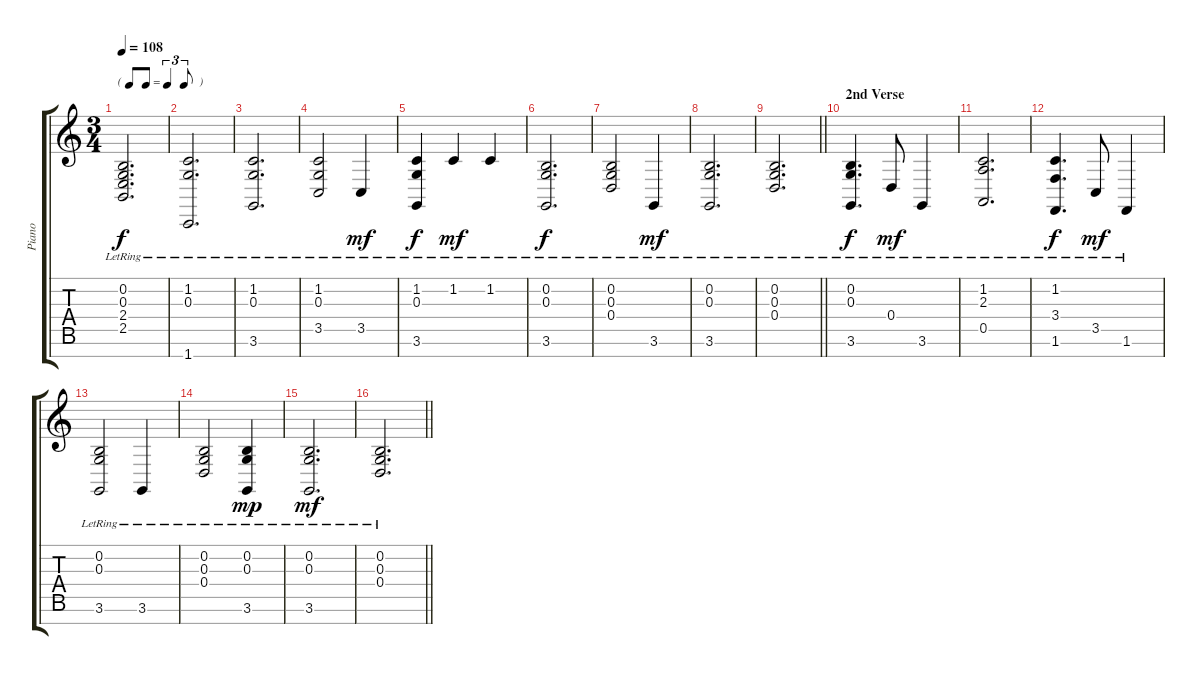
\track ("Piano" "Piano") {instrument acousticgrandpiano}
\staff {score tabs}
\tuning (E4 B3 G3 D3 A2 E2 B1) {hide}
\ts (3 4)
\tf triplet8th
\tempo 108
\clef g2
\ks c
(0.2{lr} 0.3{lr} 2.4{lr} 2.5{lr}).2{d dy f} |
(1.2{lr} 0.3{lr} 1.7{lr}).2{d} |
(1.2{lr} 0.3{lr} 3.6{lr}).2{d} |
(1.2{lr} 0.3{lr} 3.5{lr}).2 3.5{lr}.4{dy mf} |
(1.2{lr} 0.3{lr} 3.6{lr}).4{dy f} 1.2{lr}.4{dy mf} 1.2{lr}.4 |
(0.2{lr} 0.3{lr} 3.6{lr}).2{d dy f} |
(0.2 0.3 0.4{lr}).2 3.6{lr}.4{dy mf} |
(0.2 0.3 3.6{lr}).2{d} |
\barLineRight lightlight
(0.2 0.3 0.4{lr}).2{d} |
\section ("" "2nd Verse")
(0.2{lr} 0.3{lr} 3.6{lr}).4{d dy f} 0.4{lr}.8{dy mf} 3.6{lr}.4 |
(1.2{lr} 2.3{lr} 0.5{lr}).2{d} |
(1.2{lr} 3.4 1.6{lr}).4{d dy f} 3.5{lr}.8{dy mf} 1.6{lr}.4 |
(0.2{lr} 0.3{lr} 3.6{lr}).2 3.6{lr}.4 |
(0.2 0.3 0.4{lr}).2 (0.2{lr} 0.3{lr} 3.6{lr}).4{dy mp} |
(0.2{lr} 0.3{lr} 3.6{lr}).2{d dy mf} |
\barLineRight lightlight
(0.2{lr} 0.3{lr} 0.4{lr}).2{d}
